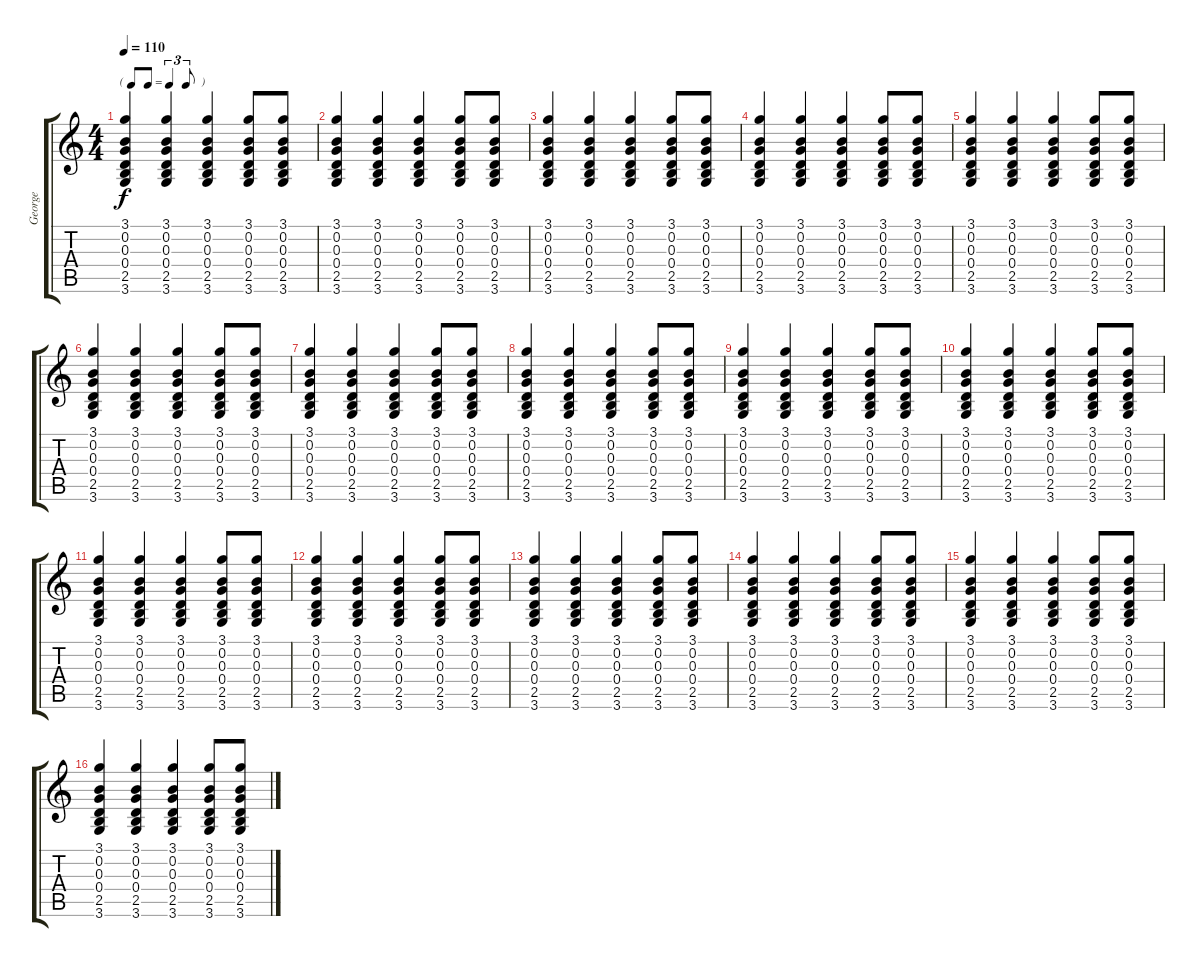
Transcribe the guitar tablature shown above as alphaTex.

\track ("George" "George") {instrument acousticguitarsteel}
\staff {score tabs}
\tuning (E4 B3 G3 D3 A2 E2) {hide}
\ts (4 4)
\tf triplet8th
\tempo 110
\clef g2
\ks c
(3.1 0.2 0.3 0.4 2.5 3.6).4{dy f} (3.1 0.2 0.3 0.4 2.5 3.6).4 (3.1 0.2 0.3 0.4 2.5 3.6).4 (3.1 0.2 0.3 0.4 2.5 3.6).8 (3.1 0.2 0.3 0.4 2.5 3.6).8 |
(3.1 0.2 0.3 0.4 2.5 3.6).4 (3.1 0.2 0.3 0.4 2.5 3.6).4 (3.1 0.2 0.3 0.4 2.5 3.6).4 (3.1 0.2 0.3 0.4 2.5 3.6).8 (3.1 0.2 0.3 0.4 2.5 3.6).8 |
(3.1 0.2 0.3 0.4 2.5 3.6).4 (3.1 0.2 0.3 0.4 2.5 3.6).4 (3.1 0.2 0.3 0.4 2.5 3.6).4 (3.1 0.2 0.3 0.4 2.5 3.6).8 (3.1 0.2 0.3 0.4 2.5 3.6).8 |
(3.1 0.2 0.3 0.4 2.5 3.6).4 (3.1 0.2 0.3 0.4 2.5 3.6).4 (3.1 0.2 0.3 0.4 2.5 3.6).4 (3.1 0.2 0.3 0.4 2.5 3.6).8 (3.1 0.2 0.3 0.4 2.5 3.6).8 |
(3.1 0.2 0.3 0.4 2.5 3.6).4 (3.1 0.2 0.3 0.4 2.5 3.6).4 (3.1 0.2 0.3 0.4 2.5 3.6).4 (3.1 0.2 0.3 0.4 2.5 3.6).8 (3.1 0.2 0.3 0.4 2.5 3.6).8 |
(3.1 0.2 0.3 0.4 2.5 3.6).4 (3.1 0.2 0.3 0.4 2.5 3.6).4 (3.1 0.2 0.3 0.4 2.5 3.6).4 (3.1 0.2 0.3 0.4 2.5 3.6).8 (3.1 0.2 0.3 0.4 2.5 3.6).8 |
(3.1 0.2 0.3 0.4 2.5 3.6).4 (3.1 0.2 0.3 0.4 2.5 3.6).4 (3.1 0.2 0.3 0.4 2.5 3.6).4 (3.1 0.2 0.3 0.4 2.5 3.6).8 (3.1 0.2 0.3 0.4 2.5 3.6).8 |
(3.1 0.2 0.3 0.4 2.5 3.6).4 (3.1 0.2 0.3 0.4 2.5 3.6).4 (3.1 0.2 0.3 0.4 2.5 3.6).4 (3.1 0.2 0.3 0.4 2.5 3.6).8 (3.1 0.2 0.3 0.4 2.5 3.6).8 |
(3.1 0.2 0.3 0.4 2.5 3.6).4 (3.1 0.2 0.3 0.4 2.5 3.6).4 (3.1 0.2 0.3 0.4 2.5 3.6).4 (3.1 0.2 0.3 0.4 2.5 3.6).8 (3.1 0.2 0.3 0.4 2.5 3.6).8 |
(3.1 0.2 0.3 0.4 2.5 3.6).4 (3.1 0.2 0.3 0.4 2.5 3.6).4 (3.1 0.2 0.3 0.4 2.5 3.6).4 (3.1 0.2 0.3 0.4 2.5 3.6).8 (3.1 0.2 0.3 0.4 2.5 3.6).8 |
(3.1 0.2 0.3 0.4 2.5 3.6).4{volume 8} (3.1 0.2 0.3 0.4 2.5 3.6).4 (3.1 0.2 0.3 0.4 2.5 3.6).4 (3.1 0.2 0.3 0.4 2.5 3.6).8 (3.1 0.2 0.3 0.4 2.5 3.6).8 |
(3.1 0.2 0.3 0.4 2.5 3.6).4 (3.1 0.2 0.3 0.4 2.5 3.6).4 (3.1 0.2 0.3 0.4 2.5 3.6).4 (3.1 0.2 0.3 0.4 2.5 3.6).8 (3.1 0.2 0.3 0.4 2.5 3.6).8 |
(3.1 0.2 0.3 0.4 2.5 3.6).4{volume 6} (3.1 0.2 0.3 0.4 2.5 3.6).4 (3.1 0.2 0.3 0.4 2.5 3.6).4 (3.1 0.2 0.3 0.4 2.5 3.6).8 (3.1 0.2 0.3 0.4 2.5 3.6).8 |
(3.1 0.2 0.3 0.4 2.5 3.6).4{volume 4} (3.1 0.2 0.3 0.4 2.5 3.6).4 (3.1 0.2 0.3 0.4 2.5 3.6).4 (3.1 0.2 0.3 0.4 2.5 3.6).8 (3.1 0.2 0.3 0.4 2.5 3.6).8 |
(3.1 0.2 0.3 0.4 2.5 3.6).4{volume 3} (3.1 0.2 0.3 0.4 2.5 3.6).4 (3.1 0.2 0.3 0.4 2.5 3.6).4 (3.1 0.2 0.3 0.4 2.5 3.6).8 (3.1 0.2 0.3 0.4 2.5 3.6).8 |
(3.1 0.2 0.3 0.4 2.5 3.6).4{volume 2} (3.1 0.2 0.3 0.4 2.5 3.6).4 (3.1 0.2 0.3 0.4 2.5 3.6).4 (3.1 0.2 0.3 0.4 2.5 3.6).8 (3.1 0.2 0.3 0.4 2.5 3.6).8
